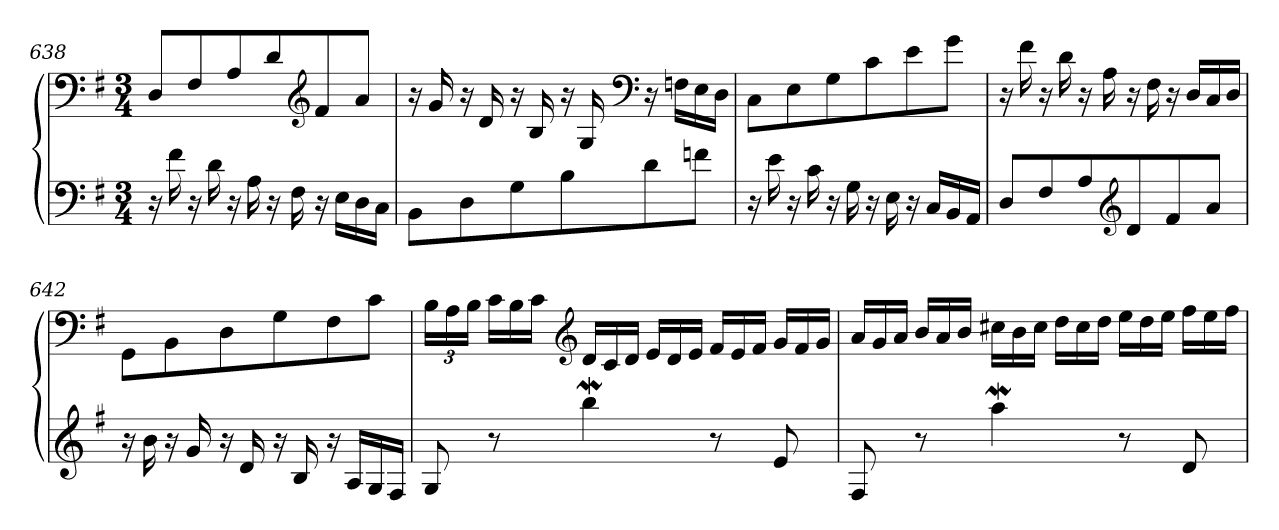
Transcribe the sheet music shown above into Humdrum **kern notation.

**kern	**kern
*part1	*part1
*staff2	*staff1
!!LO:LB:g=z
*clefF4	*clefF4
*k[f#]	*k[f#]
*G:	*G:
*M3/4	*M3/4
=638	=638
16r	8D/L
16f#\	.
16r	8F#/
16d\	.
16r	8A/
16A\	.
16r	8d/
16F#\	.
*	*clefG2
16r	8f#/
16E\LL	.
16D\	8a/J
16C\JJ	.
=639	=639
8BB\L	16r
.	16g/
8D\	16r
.	16d/
8G\	16r
.	16B/
8B\	16r
.	16G/
*	*clefF4
8d\	16r
.	16Fn\LL
8fn\J	16E\
.	16D\JJ
=640	=640
16r	8C\L
16e\	.
16r	8E\
16c\	.
16r	8G\
16G\	.
16r	8c\
16E\	.
16r	8e\
16C/LL	.
16BB/	8g\J
16AA/JJ	.
!!LO:LB:g=z
=641	=641
8D/L	16r
.	16f#\
8F#/	16r
.	16d\
8A/	16r
.	16A\
*clefG2	*
8d/	16r
.	16F#\
8f#/	16r
.	16D/LL
8a/J	16C/
.	16D/JJ
=642	=642
16r	8GG\L
16b\	.
16r	8BB\
16g/	.
16r	8D\
16d/	.
16r	8G\
16B/	.
16r	8F#\
16A/LL	.
16G/	8c\J
16F#/JJ	.
=643	=643
*	*Xbrackettup
8G/	24B\LL
.	24A\
.	24B\JJ
*	*Xtuplet
8r	24c\LL
.	24B\
.	24c\JJ
*	*clefG2
4bbW\	24d/LL
.	24c/
.	24d/JJ
.	24e/LL
.	24d/
.	24e/JJ
8r	24f#/LL
.	24e/
.	24f#/JJ
8e/	24g/LL
.	24f#/
.	24g/JJ
!!LO:LB:g=z
=644	=644
8F#/	24a/LL
.	24g/
.	24a/JJ
8r	24b/LL
.	24a/
.	24b/JJ
4aaW\	24cc#X\LL
.	24b\
.	24cc#\JJ
.	24dd\LL
.	24cc#\
.	24dd\JJ
8r	24ee\LL
.	24dd\
.	24ee\JJ
8d/	24ff#\LL
.	24ee\
.	24ff#\JJ
=	=
*-	*-
